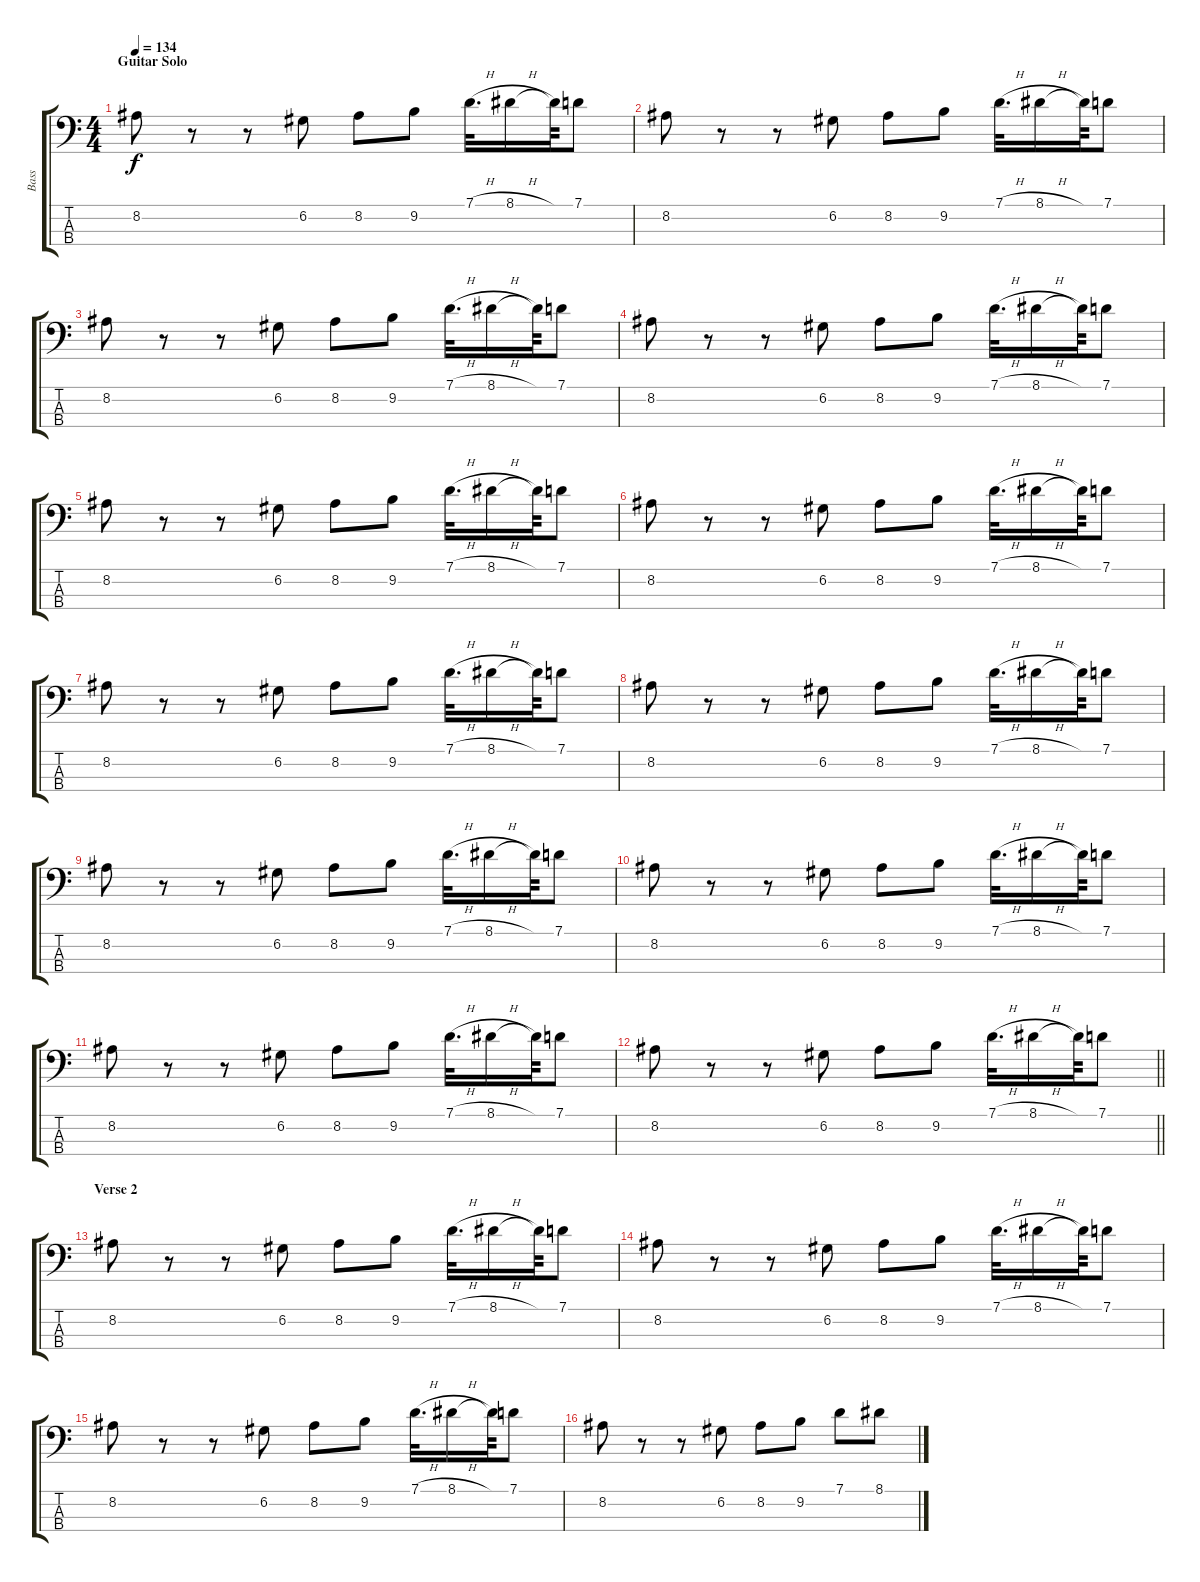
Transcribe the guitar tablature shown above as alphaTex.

\track ("Bass" "Bass") {instrument electricbasspick}
\staff {score tabs}
\tuning (G2 D2 A1 E1) {hide}
\ts (4 4)
\section ("" "Guitar Solo")
\tempo 134
\clef f4
\ks c
8.2.8{dy f} r.8 r.8 6.2.8 8.2.8 9.2.8 7.1{h}.32{d} 8.1{h}.16 8.1{t}.64 7.1.8 |
8.2.8 r.8 r.8 6.2.8 8.2.8 9.2.8 7.1{h}.32{d} 8.1{h}.16 8.1{t}.64 7.1.8 |
8.2.8 r.8 r.8 6.2.8 8.2.8 9.2.8 7.1{h}.32{d} 8.1{h}.16 8.1{t}.64 7.1.8 |
8.2.8 r.8 r.8 6.2.8 8.2.8 9.2.8 7.1{h}.32{d} 8.1{h}.16 8.1{t}.64 7.1.8 |
8.2.8 r.8 r.8 6.2.8 8.2.8 9.2.8 7.1{h}.32{d} 8.1{h}.16 8.1{t}.64 7.1.8 |
8.2.8 r.8 r.8 6.2.8 8.2.8 9.2.8 7.1{h}.32{d} 8.1{h}.16 8.1{t}.64 7.1.8 |
8.2.8 r.8 r.8 6.2.8 8.2.8 9.2.8 7.1{h}.32{d} 8.1{h}.16 8.1{t}.64 7.1.8 |
8.2.8 r.8 r.8 6.2.8 8.2.8 9.2.8 7.1{h}.32{d} 8.1{h}.16 8.1{t}.64 7.1.8 |
8.2.8 r.8 r.8 6.2.8 8.2.8 9.2.8 7.1{h}.32{d} 8.1{h}.16 8.1{t}.64 7.1.8 |
8.2.8 r.8 r.8 6.2.8 8.2.8 9.2.8 7.1{h}.32{d} 8.1{h}.16 8.1{t}.64 7.1.8 |
8.2.8 r.8 r.8 6.2.8 8.2.8 9.2.8 7.1{h}.32{d} 8.1{h}.16 8.1{t}.64 7.1.8 |
\barLineRight lightlight
8.2.8 r.8 r.8 6.2.8 8.2.8 9.2.8 7.1{h}.32{d} 8.1{h}.16 8.1{t}.64 7.1.8 |
\section ("" "Verse 2")
8.2.8 r.8 r.8 6.2.8 8.2.8 9.2.8 7.1{h}.32{d} 8.1{h}.16 8.1{t}.64 7.1.8 |
8.2.8 r.8 r.8 6.2.8 8.2.8 9.2.8 7.1{h}.32{d} 8.1{h}.16 8.1{t}.64 7.1.8 |
8.2.8 r.8 r.8 6.2.8 8.2.8 9.2.8 7.1{h}.32{d} 8.1{h}.16 8.1{t}.64 7.1.8 |
8.2.8 r.8 r.8 6.2.8 8.2.8 9.2.8 7.1.8 8.1.8
